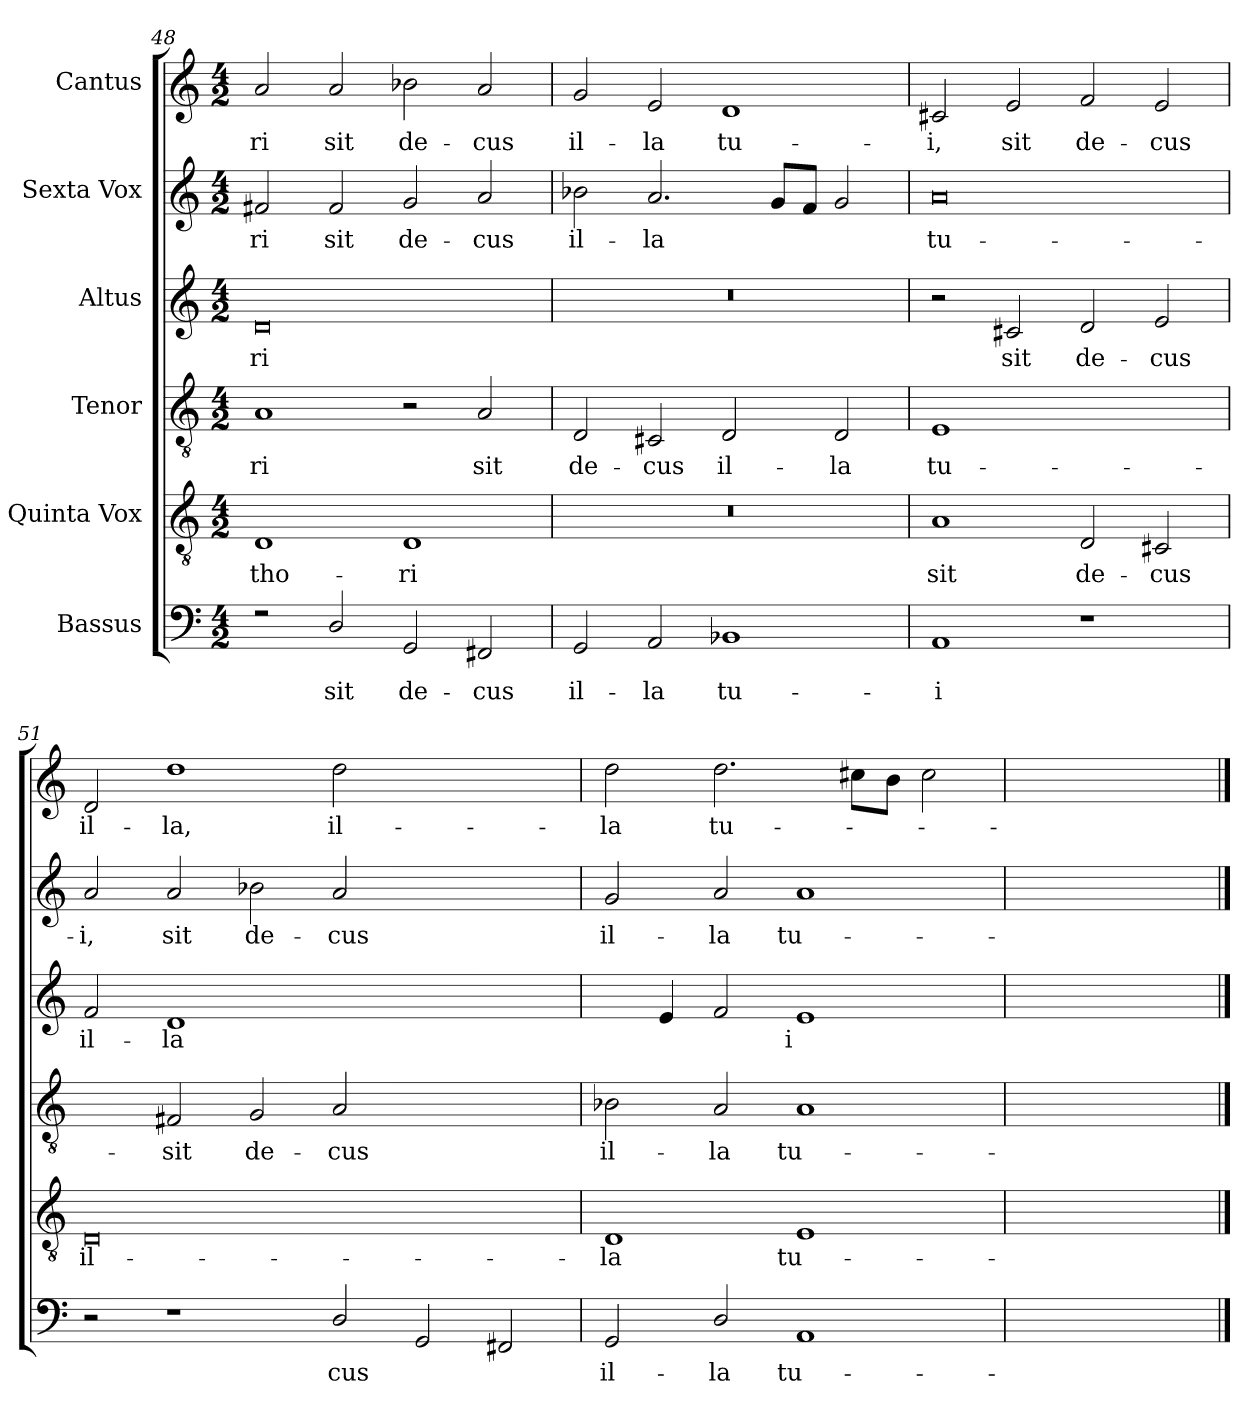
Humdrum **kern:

**kern	**text	**kern	**text	**kern	**text	**kern	**text	**kern	**text	**kern	**text
*part6	*part6	*part5	*part5	*part4	*part4	*part3	*part3	*part2	*part2	*part1	*part1
*staff6	*staff6	*staff5	*staff5	*staff4	*staff4	*staff3	*staff3	*staff2	*staff2	*staff1	*staff1
*I"Bassus	*	*I"Quinta Vox	*	*I"Tenor	*	*I"Altus	*	*I"Sexta Vox	*	*I"Cantus	*
!!LO:LB:g=z
*clefF4	*	*clefGv2	*	*clefGv2	*	*clefG2	*	*clefG2	*	*clefG2	*
*k[]	*	*k[]	*	*k[]	*	*k[]	*	*k[]	*	*k[]	*
*C:	*	*C:	*	*C:	*	*C:	*	*C:	*	*C:	*
*M4/2	*	*M4/2	*	*M4/2	*	*M4/2	*	*M4/2	*	*M4/2	*
=48	=48	=48	=48	=48	=48	=48	=48	=48	=48	=48	=48
*^	*	*	*	*	*	*	*	*	*	*	*
!	!	!	!	!LO:LY:b	!	!LO:LY:b	!	!LO:LY:b	!	!LO:LY:b	!	!LO:LY:b
2r	0ryy	.	1D	tho-	1A	-ri	0d	-ri	2f#X	-ri	2a	-ri
!	!	!LO:LY:b	!	!	!	!	!	!	!	!LO:LY:b	!	!LO:LY:b
2D	.	sit	.	.	.	.	.	.	2f#	sit	2a	sit
!	!	!LO:LY:b	!	!LO:LY:b	!	!	!	!	!	!LO:LY:b	!	!LO:LY:b
2GG	.	de-	1D	-ri	2r	.	.	.	2g	de-	2b-X	de-
!	!	!LO:LY:b	!	!	!	!LO:LY:b	!	!	!	!LO:LY:b	!	!LO:LY:b
2FF#X	.	-cus	.	.	2A	sit	.	.	2a	-cus	2a	-cus
=49	=49	=49	=49	=49	=49	=49	=49	=49	=49	=49	=49	=49
!	!	!LO:LY:b	!	!	!	!LO:LY:b	!	!	!	!LO:LY:b	!	!LO:LY:b
2GG	0ryy	il-	0r	.	2D	de-	0r	.	2b-	il-	2g	il-
!	!	!LO:LY:b	!	!	!	!LO:LY:b	!	!	!	!LO:LY:b	!	!LO:LY:b
2AA	.	-la	.	.	2C#X	-cus	.	.	2.a	-la	2e	-la
!	!	!LO:LY:b	!	!	!	!LO:LY:b	!	!	!	!	!	!LO:LY:b
1BB-X	.	tu-	.	.	2D	il-	.	.	.	.	1d	tu-
.	.	.	.	.	.	.	.	.	8gL	.	.	.
.	.	.	.	.	.	.	.	.	8fJ	.	.	.
!	!	!	!	!	!	!LO:LY:b	!	!	!	!	!	!
.	.	.	.	.	2D	-la	.	.	2g	.	.	.
=50	=50	=50	=50	=50	=50	=50	=50	=50	=50	=50	=50	=50
!	!	!LO:LY:b	!	!LO:LY:b	!	!LO:LY:b	!	!	!	!LO:LY:b	!	!LO:LY:b
1AA	0ryy	-i	1A	sit	1E	tu-	2r	.	0a	tu-	2c#X	-i,
!	!	!	!	!	!	!	!	!LO:LY:b	!	!	!	!LO:LY:b
.	.	.	.	.	.	.	2c#X	sit	.	.	2e	sit
!	!	!	!	!LO:LY:b	!	!LO:LY:b	!	!LO:LY:b	!	!	!	!LO:LY:b
1r	.	.	2D	de-	[1Ayy	-i	2d	de-	.	.	2f	de-
!	!	!	!	!LO:LY:b	!	!	!	!LO:LY:b	!	!	!	!LO:LY:b
.	.	.	2C#X	-cus	.	.	2e	-cus	.	.	2e	-cus
=51	=51	=51	=51	=51	=51	=51	=51	=51	=51	=51	=51	=51
!	!	!	!	!LO:LY:b	!	!	!	!LO:LY:b	!	!LO:LY:b	!	!LO:LY:b
2r	2ryy	.	0D	il-	2Ayy]	.	2f	il-	2a	-i,	2d	il-
!	!	!LO:LY:b	!	!	!	!LO:LY:b	!	!LO:LY:b	!	!LO:LY:b	!	!LO:LY:b
1r	2GG\yy	sit	.	.	2F#X	sit	1d	-la	2a	sit	1dd	-la,
!	!	!LO:LY:b	!	!	!	!LO:LY:b	!	!	!	!LO:LY:b	!	!
.	2GG\yy	de-	.	.	2G	de-	.	.	2b-X	de-	.	.
!	!	!LO:LY:b	!	!	!	!LO:LY:b	!	!LO:LY:b	!	!LO:LY:b	!	!LO:LY:b
2D	2GG\yy	-cus	.	.	2A	-cus	[2dyy	tu-	2a	-cus	2dd	il-
2GG	1ryy	.	1ryy	.	1ryy	.	1ryy	.	1ryy	.	1ryy	.
2FF#X	.	.	.	.	.	.	.	.	.	.	.	.
=52	=52	=52	=52	=52	=52	=52	=52	=52	=52	=52	=52	=52
!	!	!LO:LY:b	!	!LO:LY:b	!	!LO:LY:b	!	!	!	!LO:LY:b	!	!LO:LY:b
2GG	2GG\yy	il-	1D	-la	2B-X	il-	4dyy]	.	2g	il-	2dd	-la
.	.	.	.	.	.	.	4e	.	.	.	.	.
!	!	!LO:LY:b	!	!	!	!LO:LY:b	!	!	!	!LO:LY:b	!	!LO:LY:b
2D	2GG\yy	-la	.	.	2A	-la	2f	.	2a	-la	2.dd	tu-
!	!	!LO:LY:b	!	!LO:LY:b	!	!LO:LY:b	!	!LO:LY:b	!	!LO:LY:b	!	!
1AA	1GG\yy	tu-	1E	tu-	1A	tu-	1e	-i	1a	tu-	.	.
.	.	.	.	.	.	.	.	.	.	.	8cc#L	.
.	.	.	.	.	.	.	.	.	.	.	8bJ	.
.	.	.	.	.	.	.	.	.	.	.	2cc#	.
=53	=53	=53	=53	=53	=53	=53	=53	=53	=53	=53	=53	=53
!	!	!LO:LY:b	!	!LO:LY:b	!	!LO:LY:b	!	!	!	!LO:LY:b	!	!LO:LY:b
0Dyy	0GG\yy	-i.	0Dyy	-i.	0Ayy	-i.	0f#Xyy	.	0ayy	-i.	0ddyy	-i.
*v	*v	*	*	*	*	*	*	*	*	*	*	*
==	==	==	==	==	==	==	==	==	==	==	==
*-	*-	*-	*-	*-	*-	*-	*-	*-	*-	*-	*-
